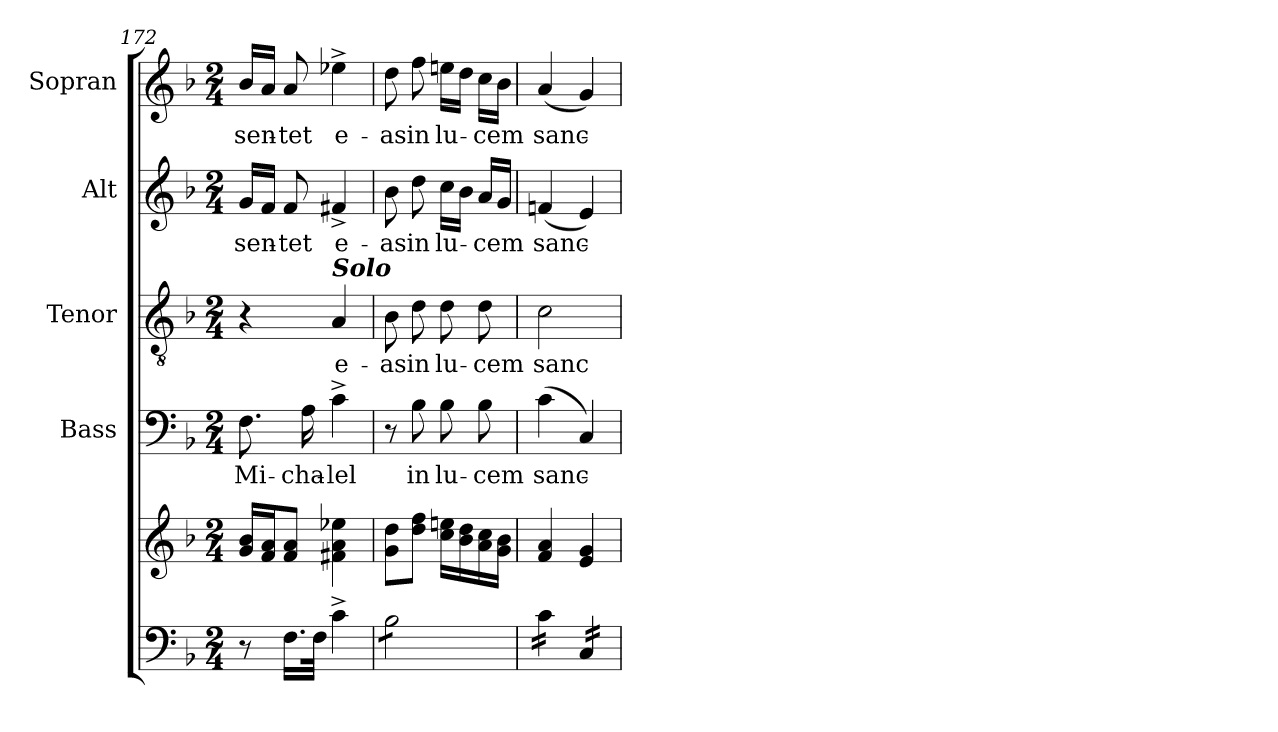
**kern	**kern	**kern	**text	**kern	**text	**kern	**text	**kern	**text
*part5	*part5	*part4	*part4	*part3	*part3	*part2	*part2	*part1	*part1
*staff6	*staff5	*staff4	*staff4	*staff3	*staff3	*staff2	*staff2	*staff1	*staff1
*	*	*I"Bass	*	*I"Tenor	*	*I"Alt	*	*I"Sopran	*
*	*	*I'B.	*	*I'T.	*	*I'A.	*	*I'S.	*
*clefF4	*clefG2	*clefF4	*	*clefGv2	*	*clefG2	*	*clefG2	*
*k[b-]	*k[b-]	*k[b-]	*	*k[b-]	*	*k[b-]	*	*k[b-]	*
*F:	*F:	*F:	*	*F:	*	*F:	*	*F:	*
*M2/4	*M2/4	*M2/4	*	*M2/4	*	*M2/4	*	*M2/4	*
=172	=172	=172	=172	=172	=172	=172	=172	=172	=172
!	!	!	!LO:LY:b	!	!	!	!LO:LY:b	!	!LO:LY:b
8r	16g/ 16b-/LL	8.F\	Mi-	4r	.	16g/LL	-sen-	16b-/LL	-sen-
.	16f/ 16a/J	.	.	.	.	16f/JJ	.	16a/JJ	.
!	!	!	!	!	!	!	!LO:LY:b	!	!LO:LY:b
16.F\LL	8f/ 8a/J	.	.	.	.	8f/	-tet	8a/	-tet
!	!	!	!LO:LY:b	!	!	!	!	!	!
.	.	16A\	-cha-	.	.	.	.	.	.
32F\JJk	.	.	.	.	.	.	.	.	.
!	!	!	!	!LO:TX:a:Bi:t=Solo	!	!	!	!	!
!	!	!	!LO:LY:b	!	!LO:LY:b	!	!LO:LY:b	!	!LO:LY:b
4c^>\	4f#X\ 4a\ 4ee-X\	4c^>\	-lel	4A/	e-	4f#X^>/	e-	4ee-X^>\	e-
=173	=173	=173	=173	=173	=173	=173	=173	=173	=173
!	!	!	!	!	!LO:LY:b	!	!LO:LY:b	!	!LO:LY:b
*tremolo	*	*	*	*	*	*	*	*	*
8B-\L	8g\ 8dd\L	8r	.	8B-\	-as	8b-\	-as	8dd\	-as
!	!	!	!LO:LY:b	!	!LO:LY:b	!	!LO:LY:b	!	!LO:LY:b
8B-\	8dd\ 8ff\J	8B-\	in	8d\	in	8dd\	in	8ff\	in
!	!	!	!LO:LY:b	!	!LO:LY:b	!	!LO:LY:b	!	!LO:LY:b
8B-\	16cc\ 16een\LL	8B-\	lu-	8d\	lu-	16cc\LL	lu-	16een\LL	lu-
.	16b-\ 16dd\	.	.	.	.	16b-\JJ	.	16dd\JJ	.
!	!	!	!LO:LY:b	!	!LO:LY:b	!	!LO:LY:b	!	!LO:LY:b
8B-\J	16a\ 16cc\	8B-\	-cem	8d\	-cem	16a/LL	-cem	16cc\LL	-cem
.	16g\ 16b-\JJ	.	.	.	.	16g/JJ	.	16b-\JJ	.
=174	=174	=174	=174	=174	=174	=174	=174	=174	=174
!	!	!	!LO:LY:b	!	!LO:LY:b	!	!LO:LY:b	!	!LO:LY:b
16c\LL	4f/ 4a/	(>4c\	sanc-	2c\	sanc-	(<4fn/	sanc-	(<4a/	sanc-
16c\	.	.	.	.	.	.	.	.	.
16c\	.	.	.	.	.	.	.	.	.
16c\JJ	.	.	.	.	.	.	.	.	.
16C/LL	4e/ 4g/	4C/)	.	.	.	4e/)	.	4g/)	.
16C/	.	.	.	.	.	.	.	.	.
16C/	.	.	.	.	.	.	.	.	.
16C/JJ	.	.	.	.	.	.	.	.	.
*Xtremolo	*	*	*	*	*	*	*	*	*
=	=	=	=	=	=	=	=	=	=
*-	*-	*-	*-	*-	*-	*-	*-	*-	*-
